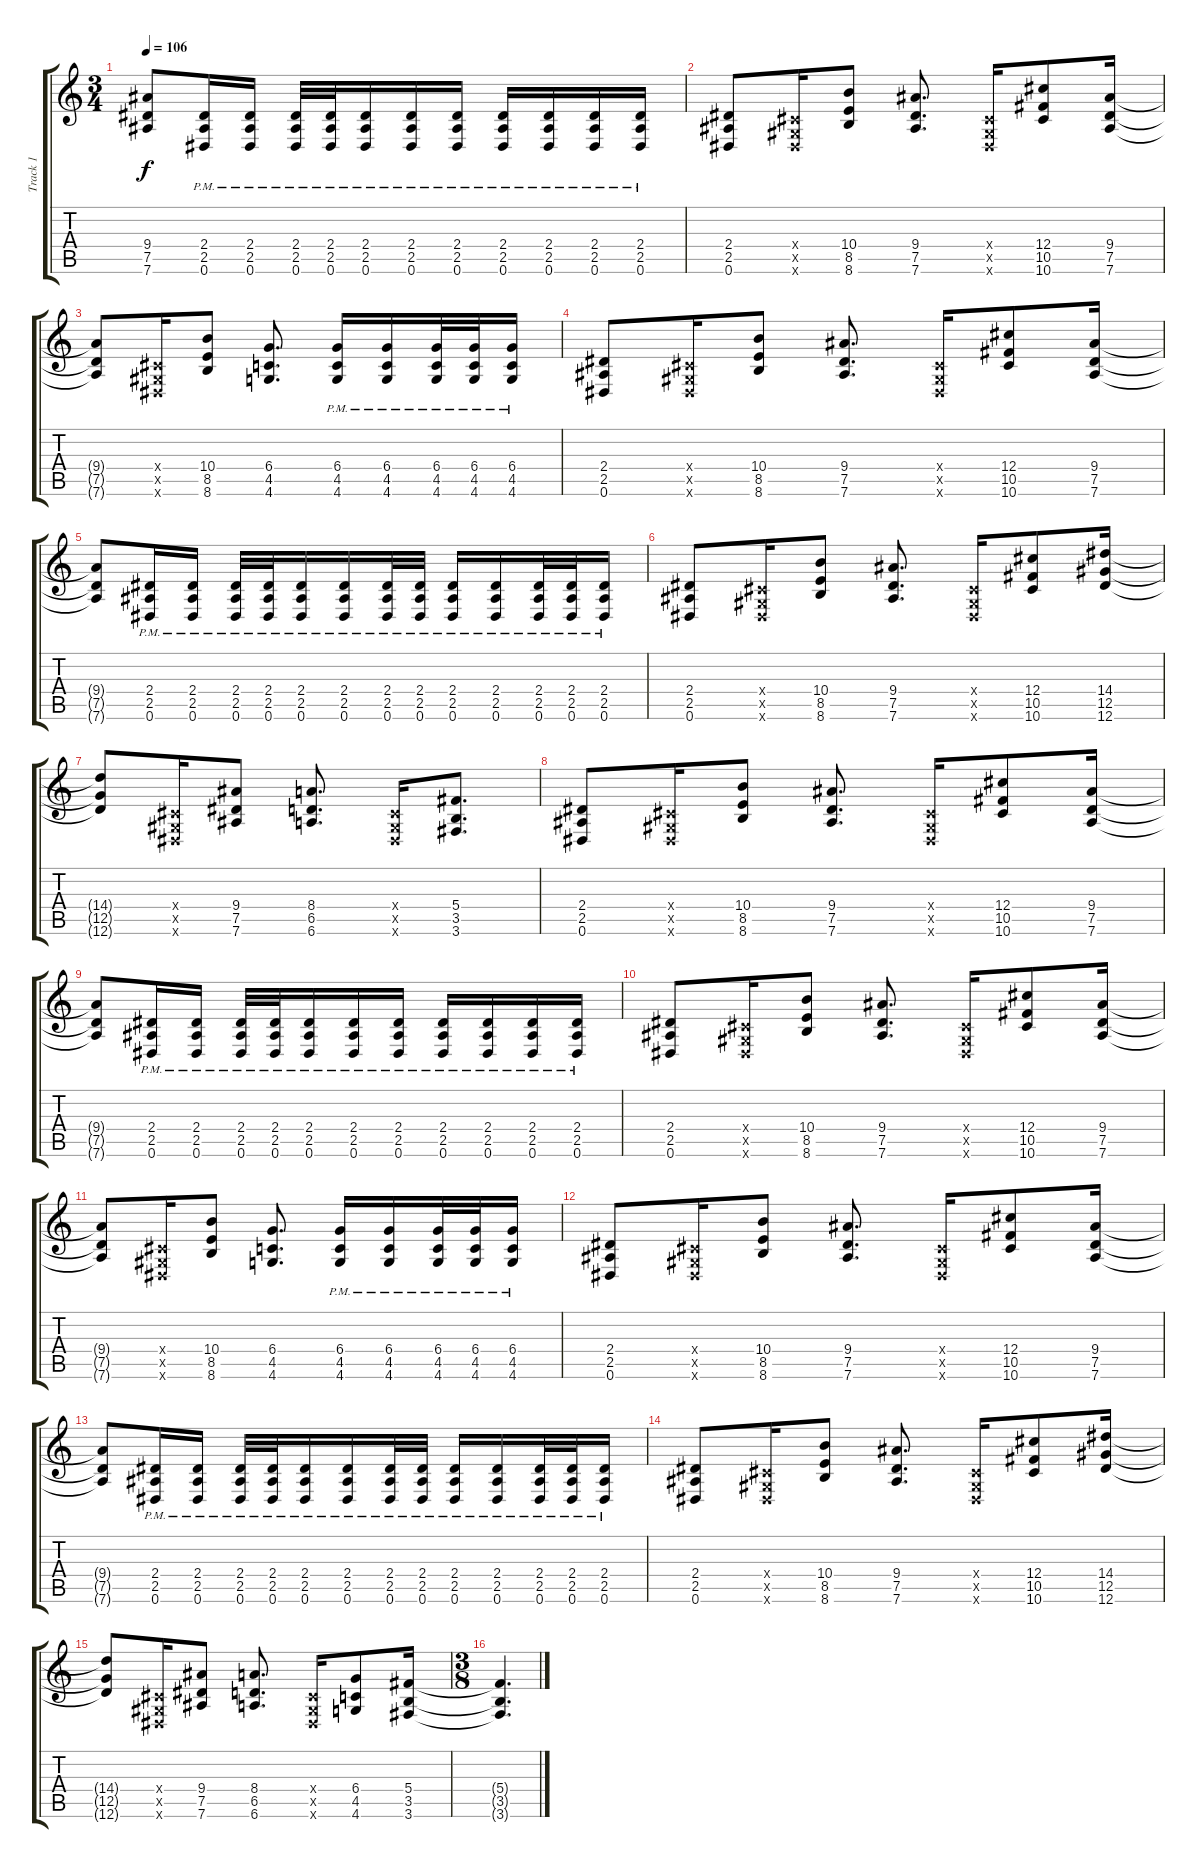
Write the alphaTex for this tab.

\track ("Track 1" "Track 1") {instrument overdrivenguitar}
\staff {score tabs}
\tuning (Eb4 Bb3 Gb3 Db3 Ab2 Eb2) {hide}
\ts (3 4)
\tempo 106
\clef g2
\ks c
(9.4{t} 7.5{t} 7.6{t}).8{dy f} (2.4{pm} 2.5{pm} 0.6{pm}).16 (2.4{pm} 2.5{pm} 0.6{pm}).16 (2.4{pm} 2.5{pm} 0.6{pm}).32 (2.4{pm} 2.5{pm} 0.6{pm}).32 (2.4{pm} 2.5{pm} 0.6{pm}).16 (2.4{pm} 2.5{pm} 0.6{pm}).16 (2.4{pm} 2.5{pm} 0.6{pm}).16 (2.4{pm} 2.5{pm} 0.6{pm}).16 (2.4{pm} 2.5{pm} 0.6{pm}).16 (2.4{pm} 2.5{pm} 0.6{pm}).16 (2.4{pm} 2.5{pm} 0.6{pm}).16 |
(2.4 2.5 0.6).8 (0.4{x} 0.5{x} 0.6{x}).16 (10.4 8.5 8.6).8 (9.4 7.5 7.6).8{d} (0.4{x} 0.5{x} 0.6{x}).16 (12.4 10.5 10.6).8 (9.4 7.5 7.6).16 |
(9.4{t} 7.5{t} 7.6{t}).8 (0.4{x} 0.5{x} 0.6{x}).16 (10.4 8.5 8.6).8 (6.4 4.5 4.6).8{d} (6.4{pm} 4.5{pm} 4.6{pm}).16 (6.4{pm} 4.5{pm} 4.6{pm}).16 (6.4{pm} 4.5{pm} 4.6{pm}).32 (6.4{pm} 4.5{pm} 4.6{pm}).32 (6.4{pm} 4.5{pm} 4.6{pm}).16 |
(2.4 2.5 0.6).8 (0.4{x} 0.5{x} 0.6{x}).16 (10.4 8.5 8.6).8 (9.4 7.5 7.6).8{d} (0.4{x} 0.5{x} 0.6{x}).16 (12.4 10.5 10.6).8 (9.4 7.5 7.6).16 |
(9.4{t} 7.5{t} 7.6{t}).8 (2.4{pm} 2.5{pm} 0.6{pm}).16 (2.4{pm} 2.5{pm} 0.6{pm}).16 (2.4{pm} 2.5{pm} 0.6{pm}).32 (2.4{pm} 2.5{pm} 0.6{pm}).32 (2.4{pm} 2.5{pm} 0.6{pm}).16 (2.4{pm} 2.5{pm} 0.6{pm}).16 (2.4{pm} 2.5{pm} 0.6{pm}).32 (2.4{pm} 2.5{pm} 0.6{pm}).32 (2.4{pm} 2.5{pm} 0.6{pm}).16 (2.4{pm} 2.5{pm} 0.6{pm}).16 (2.4{pm} 2.5{pm} 0.6{pm}).32 (2.4{pm} 2.5{pm} 0.6{pm}).32 (2.4{pm} 2.5{pm} 0.6{pm}).16 |
(2.4 2.5 0.6).8 (0.4{x} 0.5{x} 0.6{x}).16 (10.4 8.5 8.6).8 (9.4 7.5 7.6).8{d} (0.4{x} 0.5{x} 0.6{x}).16 (12.4 10.5 10.6).8 (14.4 12.5 12.6).16 |
(14.4{t} 12.5{t} 12.6{t}).8 (0.4{x} 0.5{x} 0.6{x}).16 (9.4 7.5 7.6).8 (8.4 6.5 6.6).8{d} (0.4{x} 0.5{x} 0.6{x}).16 (5.4 3.5 3.6).8{d} |
(2.4 2.5 0.6).8 (0.4{x} 0.5{x} 0.6{x}).16 (10.4 8.5 8.6).8 (9.4 7.5 7.6).8{d} (0.4{x} 0.5{x} 0.6{x}).16 (12.4 10.5 10.6).8 (9.4 7.5 7.6).16 |
(9.4{t} 7.5{t} 7.6{t}).8 (2.4{pm} 2.5{pm} 0.6{pm}).16 (2.4{pm} 2.5{pm} 0.6{pm}).16 (2.4{pm} 2.5{pm} 0.6{pm}).32 (2.4{pm} 2.5{pm} 0.6{pm}).32 (2.4{pm} 2.5{pm} 0.6{pm}).16 (2.4{pm} 2.5{pm} 0.6{pm}).16 (2.4{pm} 2.5{pm} 0.6{pm}).16 (2.4{pm} 2.5{pm} 0.6{pm}).16 (2.4{pm} 2.5{pm} 0.6{pm}).16 (2.4{pm} 2.5{pm} 0.6{pm}).16 (2.4{pm} 2.5{pm} 0.6{pm}).16 |
(2.4 2.5 0.6).8 (0.4{x} 0.5{x} 0.6{x}).16 (10.4 8.5 8.6).8 (9.4 7.5 7.6).8{d} (0.4{x} 0.5{x} 0.6{x}).16 (12.4 10.5 10.6).8 (9.4 7.5 7.6).16 |
(9.4{t} 7.5{t} 7.6{t}).8 (0.4{x} 0.5{x} 0.6{x}).16 (10.4 8.5 8.6).8 (6.4 4.5 4.6).8{d} (6.4{pm} 4.5{pm} 4.6{pm}).16 (6.4{pm} 4.5{pm} 4.6{pm}).16 (6.4{pm} 4.5{pm} 4.6{pm}).32 (6.4{pm} 4.5{pm} 4.6{pm}).32 (6.4{pm} 4.5{pm} 4.6{pm}).16 |
(2.4 2.5 0.6).8 (0.4{x} 0.5{x} 0.6{x}).16 (10.4 8.5 8.6).8 (9.4 7.5 7.6).8{d} (0.4{x} 0.5{x} 0.6{x}).16 (12.4 10.5 10.6).8 (9.4 7.5 7.6).16 |
(9.4{t} 7.5{t} 7.6{t}).8 (2.4{pm} 2.5{pm} 0.6{pm}).16 (2.4{pm} 2.5{pm} 0.6{pm}).16 (2.4{pm} 2.5{pm} 0.6{pm}).32 (2.4{pm} 2.5{pm} 0.6{pm}).32 (2.4{pm} 2.5{pm} 0.6{pm}).16 (2.4{pm} 2.5{pm} 0.6{pm}).16 (2.4{pm} 2.5{pm} 0.6{pm}).32 (2.4{pm} 2.5{pm} 0.6{pm}).32 (2.4{pm} 2.5{pm} 0.6{pm}).16 (2.4{pm} 2.5{pm} 0.6{pm}).16 (2.4{pm} 2.5{pm} 0.6{pm}).32 (2.4{pm} 2.5{pm} 0.6{pm}).32 (2.4{pm} 2.5{pm} 0.6{pm}).16 |
(2.4 2.5 0.6).8 (0.4{x} 0.5{x} 0.6{x}).16 (10.4 8.5 8.6).8 (9.4 7.5 7.6).8{d} (0.4{x} 0.5{x} 0.6{x}).16 (12.4 10.5 10.6).8 (14.4 12.5 12.6).16 |
(14.4{t} 12.5{t} 12.6{t}).8 (0.4{x} 0.5{x} 0.6{x}).16 (9.4 7.5 7.6).8 (8.4 6.5 6.6).8{d} (0.4{x} 0.5{x} 0.6{x}).16 (6.4 4.5 4.6).8 (5.4 3.5 3.6).16 |
\ts (3 8)
(5.4{t} 3.5{t} 3.6{t}).4{d}
